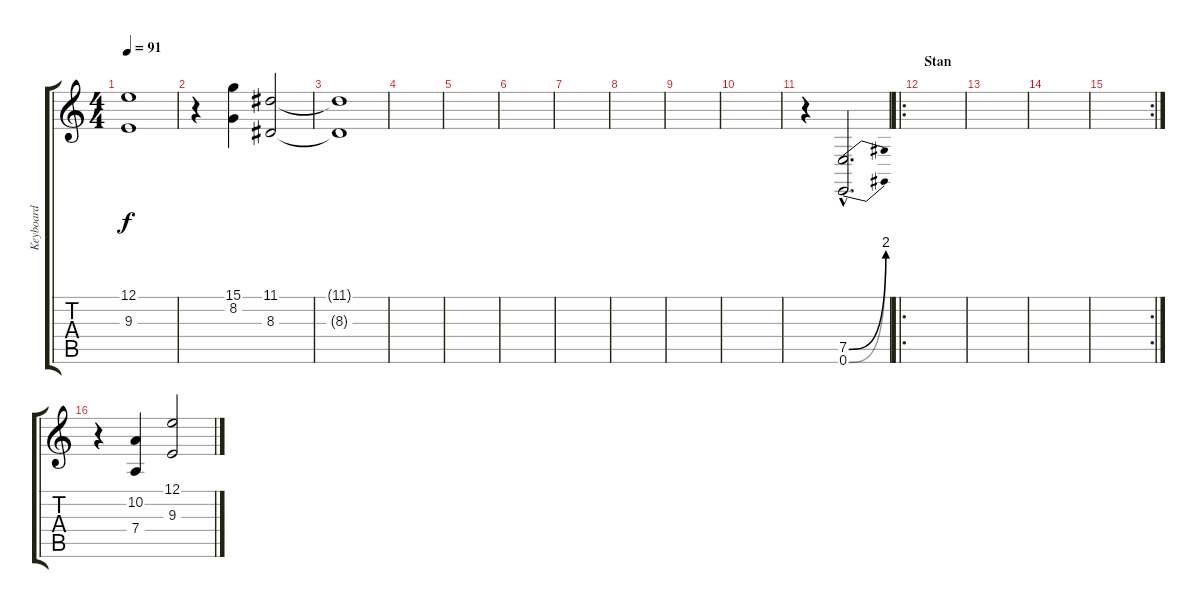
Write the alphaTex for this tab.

\track ("Keyboard" "Keyboard") {instrument stringensemble2}
\staff {score tabs}
\tuning (E4 B3 G3 D3 A2 E2) {hide}
\ts (4 4)
\tempo 91
\clef g2
\ks c
(12.1{t} 9.3{t}).1{dy f} |
r.4 (15.1 8.2).4 (11.1 8.3).2 |
(11.1{t} 8.3{t}).1 |
|
|
|
|
|
|
|
r.4{volume 16} (7.5{be (bend 0 0 60 8) hac} 0.6{be (bend 0 0 60 8) hac}).2{d} |
\ro
\section ("" "Stan")
|
|
|
\rc 2
|
r.4 (10.2 7.4).4 (12.1 9.3).2
